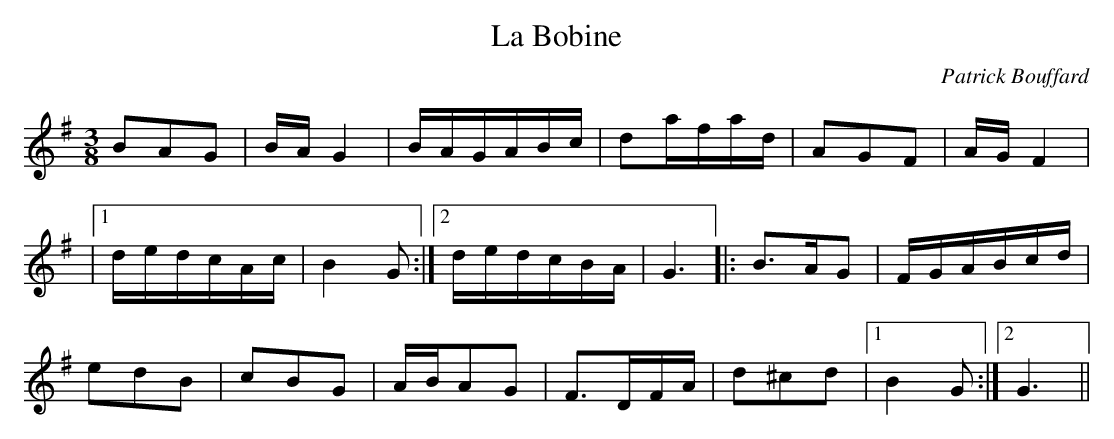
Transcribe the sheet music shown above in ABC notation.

X:1
T:La Bobine
C:Patrick Bouffard
L:1/8
M:3/8
K:G major
BAG | B/A/G2 | B/A/G/A/B/c/ | da/f/a/d/ | AGF | A/G/F2 |
|1 d/e/d/c/A/c/ | B2G :|2 d/e/d/c/B/A/ | G3 |: B>AG | F/G/A/B/c/d/ |
edB | cBG | A/B/AG | F>DF/A/ | d^cd |1 B2G :|2 G3 ||
